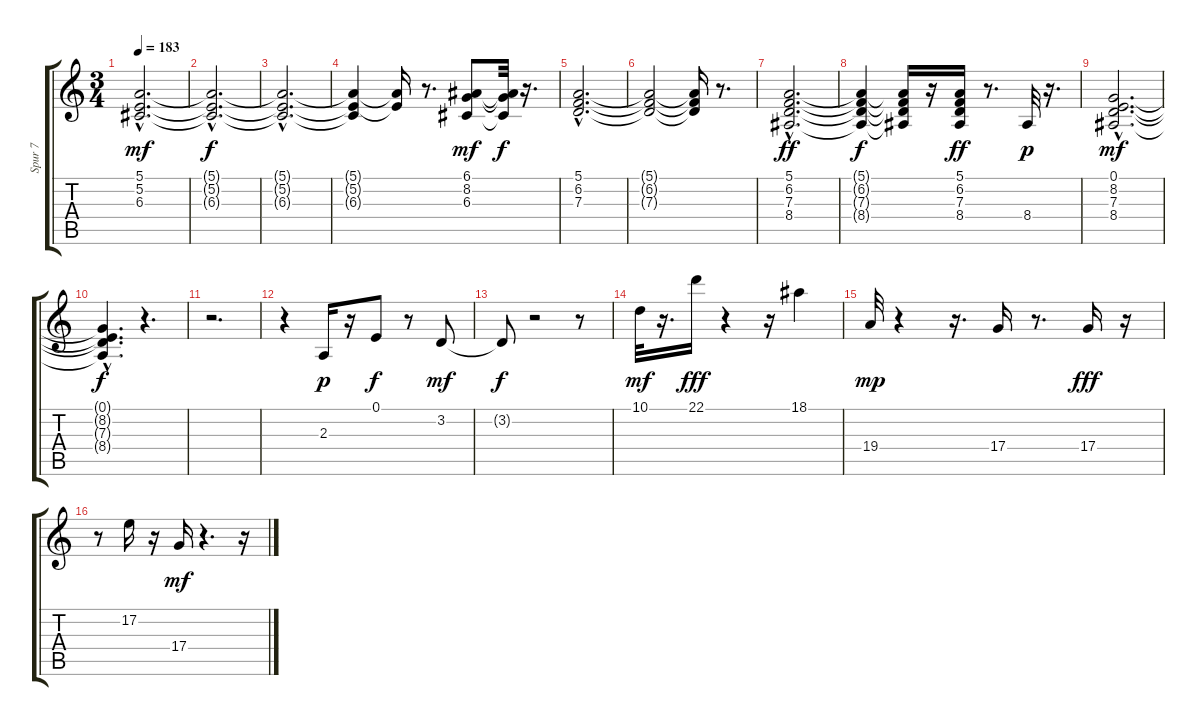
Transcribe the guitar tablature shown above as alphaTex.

\track ("Spur 7" "Spur 7") {instrument brightacousticpiano}
\staff {score tabs}
\tuning (E4 B3 G3 D3 A2 E2) {hide}
\ts (3 4)
\tempo 183
\clef g2
\ks c
(5.1{hac} 5.2{hac} 6.3{hac}).2{d dy mf} |
(5.1{hac t} 5.2{hac t} 6.3{hac t}).2{d dy f} |
(5.1{hac t} 5.2{hac t} 6.3{hac t}).2{d} |
(5.1{t} 5.2{t} 6.3{t}).4 (5.1{t} 5.2{t}).16 r.8{d} (6.1 8.2 6.3).8{dy mf} (6.1{t} 8.2{t} 6.3{t}).32{dy f} r.16{d} |
(5.1{hac} 6.2{hac} 7.3{hac}).2{d} |
(5.1{t} 6.2{t} 7.3{t}).2 (5.1{t} 6.2{t} 7.3{t}).16 r.8{d} |
(5.1{hac} 6.2{hac} 7.3{hac} 8.4{hac}).2{d dy ff} |
(5.1{t} 6.2{t} 7.3{t} 8.4{t}).4{dy f} (5.1{t} 6.2{t} 7.3{t} 8.4{t}).16 r.16 (5.1 6.2 7.3 8.4).16{dy ff} r.8{d} 8.4.32{dy p} r.16{d} |
(0.1{hac} 8.2{hac} 7.3{hac} 8.4{hac}).2{d dy mf} |
(0.1{hac t} 8.2{t} 7.3{t} 8.4{hac t}).4{d dy f} r.4{d} |
r.2{d} |
r.4 2.3.16{dy p} r.16 0.1.8{dy f} r.8 3.2.8{dy mf} |
3.2{t}.8{dy f} r.2 r.8 |
10.1.32{dy mf} r.16{d} 22.1.16{dy fff} r.4 r.16 18.1.4 |
19.4.32{dy mp} r.4 r.16{d} 17.4.16 r.8{d} 17.4.16{dy fff} r.16 |
r.8 17.2.16 r.16 17.4.16{dy mf} r.4{d} r.16
